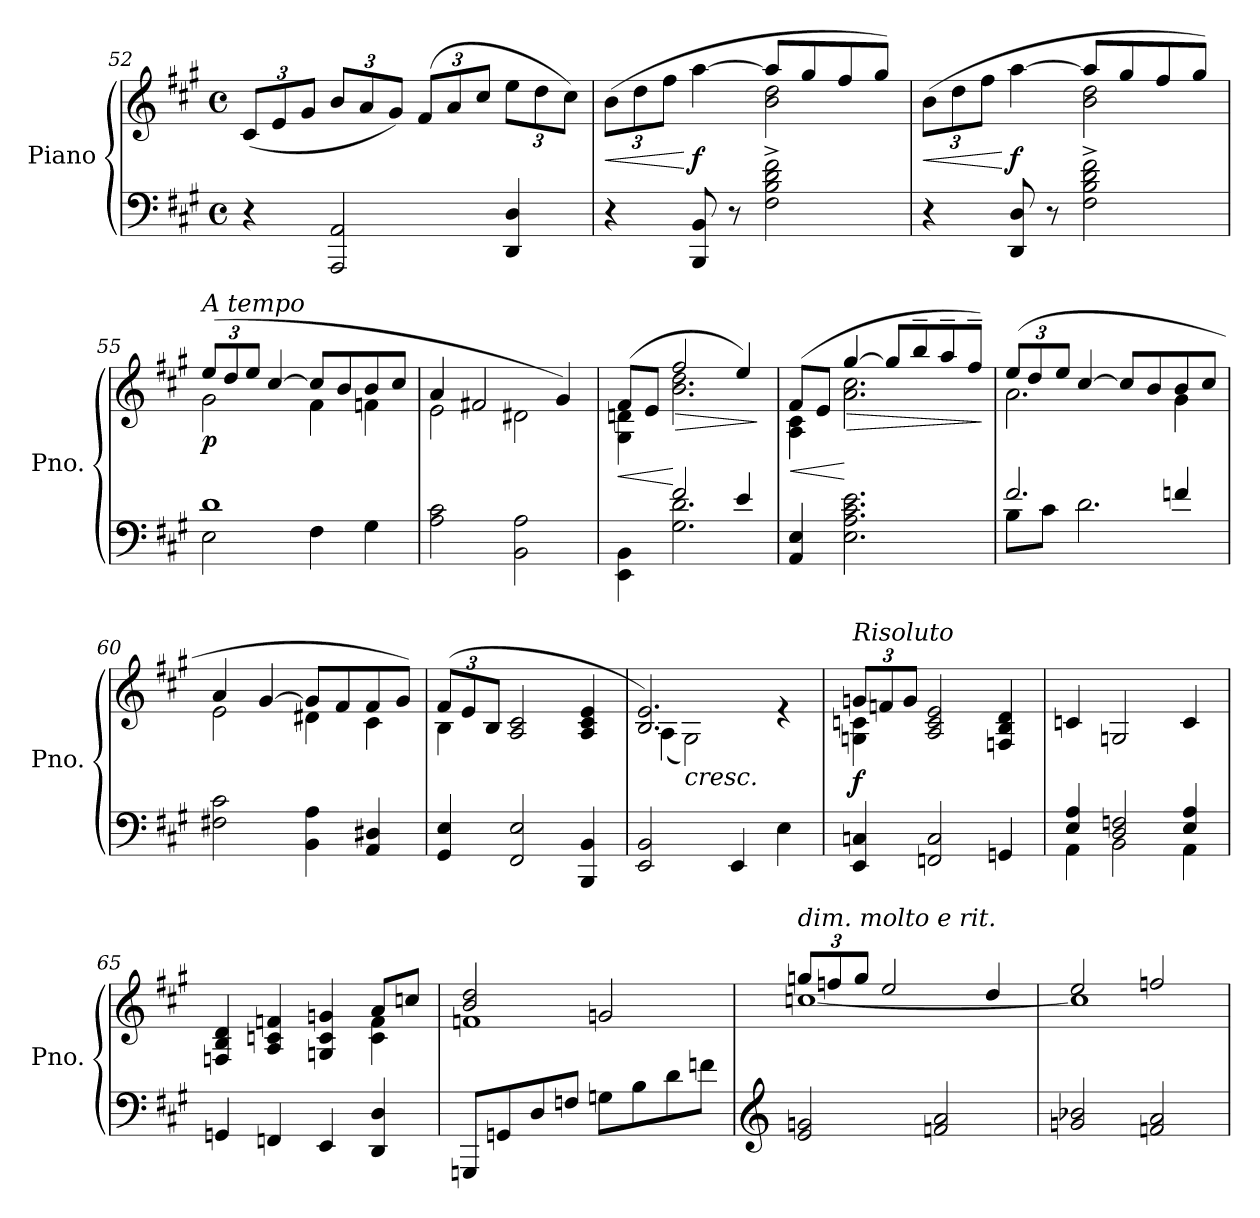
**kern	**kern	**dynam
*part1	*part1	*part1
*staff2	*staff1	*staff1/2
*I"Piano	*	*
*I'Pno.	*	*
*clefF4	*clefG2	*
*k[f#c#g#]	*k[f#c#g#]	*
*M4/4	*M4/4	*
*met(c)	*met(c)	*
*	*Xbrackettup	*
=52	=52	=52
4r	(<12c#/L	.
.	12e/	.
.	12g#/J	.
2AAA/ 2AA/	12b/L	.
.	12a/	.
.	12g#/J)	.
.	(>12f#/L	.
.	12a/	.
.	12cc#/J	.
4DD/ 4D/	12ee\L	.
.	12dd\	.
.	12cc#\J)	.
=53	=53	=53
!	!	!LO:HP:b
*	*^	*
4r	(>12b\L	2ryy	<
.	12dd\	.	.
.	12ff#\J	.	.
!	!	!	!LO:DY:n=1:b
8BBB/ 8BB/	[4aa\	.	[ f
8r	.	.	.
2F#\^ 2B\^ 2d\^ 2f#\^	8aa/L]	2b\ 2dd\	.
.	8gg#/	.	.
.	8ff#/	.	.
.	8gg#/J)	.	.
=54	=54	=54	=54
!	!	!	!LO:HP:b
4r	(>12b\L	2ryy	<
.	12dd\	.	.
.	12ff#\J	.	.
!	!	!	!LO:DY:n=1:b
8DD/ 8D/	[4aa\	.	[ f
8r	.	.	.
2F#\^ 2B\^ 2d\^ 2f#\^	8aa/L]	2b\ 2dd\	.
.	8gg#/	.	.
.	8ff#/	.	.
.	8gg#/J)	.	.
!!LO:LB:g=z	!!
=55	=55	=55	=55
*^	*	*	*
!	!	!LO:TX:a:i:t=A tempo	!	!
!	!	!	!	!LO:DY:b
2E\	1d	(>12ee/L	2g#\	p
.	.	12dd/	.	.
.	.	12ee/J	.	.
.	.	[4cc#/	.	.
4F#\	.	8cc#/L]	4f#\	.
.	.	8b/	.	.
4G#\	.	8b/	4fn\	.
.	.	8cc#/J	.	.
*v	*v	*	*	*
=56	=56	=56	=56
2A\ 2c#\	4a/	2e\	.
.	2f#X/	.	.
2BB\ 2A\	.	2d#X\	.
.	4g#/)	.	.
=57	=57	=57	=57
*^	*	*	*
!	!	!	!	!LO:HP:b
4ryy	4EE\ 4BB\	(>8f#/L	4G#\ 4dn\	<
.	.	8e/J	.	.
!	!	!	!	!LO:HP:n=1:b
2f#/	2.G#\ 2.d\	2ff#/	2.b\ 2.dd\	[ >
4e/	.	4ee/)	.	.
*v	*v	*	*	*
*	*v	*v	*
.	.	]
=58	=58	=58
!	!	!LO:HP:b
*	*^	*
4AA/ 4E/	(>8f#/L	4A\ 4c#\	<
.	8e/J	.	.
!	!	!	!LO:HP:n=1:b
2.E\ 2.A\ 2.c#\ 2.e\	[4gg#/	2.a\ 2.cc#\	[ >
.	8gg#/L]	.	.
.	8bb~/	.	.
.	8aa~/	.	.
.	8ff#~/J)	.	.
*	*v	*v	*
.	.	]
=59	=59	=59
*^	*^	*
2.f#/	8B\L	(>12ee/L	2.a\	.
.	.	12dd/	.	.
.	8c#\J	.	.	.
.	.	12ee/J	.	.
.	2.d\	[4cc#/	.	.
.	.	8cc#/L]	.	.
.	.	8b/	.	.
4fn/	.	8b/	4g#\	.
.	.	8cc#/J	.	.
*v	*v	*	*	*
=60	=60	=60	=60
2F#X\ 2c#\	4a/	2e\	.
.	[4g#/	.	.
4BB\ 4A\	8g#/L]	4d#X\	.
.	8f#/	.	.
4AA/ 4D#X/	8f#/	4c#\	.
.	8g#/J)	.	.
!!LO:LB:g=z	!!
=61	=61	=61	=61
4GG#/ 4E/	(>12f#/L	4B\	.
.	12e/	.	.
.	12B/J	.	.
2FF#/ 2E/	2A/ 2c#/	2.ryy	.
4BBB/ 4BB/	4A/ 4c#/ 4e/	.	.
=62	=62	=62	=62
2EE/ 2BB/	2.B/ 2.e/)	(<4A\	.
!	!	!	!LO:HP:b
.	.	2G#\)	<
4EE/	.	.	.
4E\	4re	4ryy	.
=63	=63	=63	=63
!	!LO:TX:a:i:t=Risoluto	!	!
!	!	!	!LO:DY:b
4EE/ 4Cn/	12gn/L	4Gn\ 4cn\	f
.	12fn/	.	.
.	12g/J	.	.
2FFn/ 2C/	2A/ 2c/ 2e/	2.ryy	.
4GGn/	4Fn/ 4B/ 4d/	.	.
*	*v	*v	*
=64	=64	=64
*^	*	*
4AA\	4E/ 4A/	4cn/	.
2BB\	2D/ 2Fn/	2Gn/	.
4AA\	4E/ 4A/	4c/	.
*v	*v	*	*
=65	=65	=65
*	*^	*
4GGn/	4Fn/ 4B/ 4d/	2.ryy	.
4FFn/	4A/ 4cn/ 4fn/	.	.
4EE/	4Gn/ 4c/ 4gn/	.	.
4DD/ 4D/	8a/L	4c\ 4f\	.
.	8ccn/J	.	.
*	*v	*v	*
.	.	[
=66	=66	=66
*	*^	*
8GGGn/L	2b/ 2dd/	1fn	.
8GGn/	.	.	.
8D/	.	.	.
8Fn/J	.	.	.
8Gn\L	2gn/	.	.
8B\	.	.	.
8d\	.	.	.
8fn\J	.	.	.
!!LO:LB:g=z	!!
=67	=67	=67	=67
*clefG2	*	*	*
!	!LO:TX:a:i:t=dim. molto e rit.	!	!
2e/ 2gn/	12ggn/L	[1ccn	.
.	12ffn/	.	.
.	12gg/J	.	.
.	2ee/	.	.
2fn/ 2a/	.	.	.
.	4dd/	.	.
=68	=68	=68	=68
2gn/ 2b-X/	2ee/	1cc]	.
2fn/ 2a/	2ffn/	.	.
*	*v	*v	*
=	=	=
*-	*-	*-
